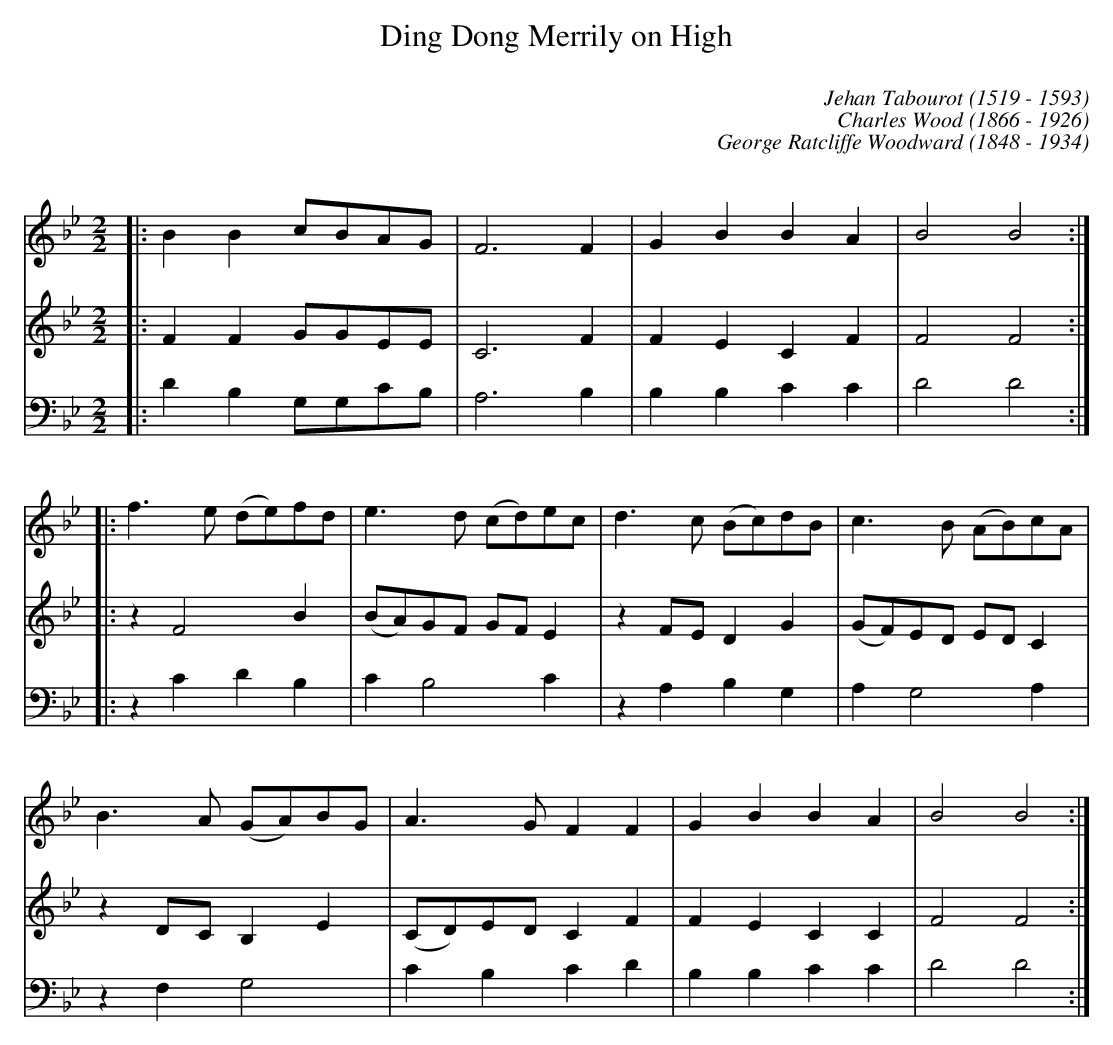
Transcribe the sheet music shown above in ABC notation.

X:1
C:
T:Ding Dong Merrily on High
C:Jehan Tabourot (1519 - 1593)
C:Charles Wood (1866 - 1926)
C:George Ratcliffe Woodward (1848 - 1934)
C:
M:2/2
L:1/8
K:Bbmaj
V:1
|: B2B2 cBAG | F6F2 | G2B2 B2A2 | B4 B4 :|
|: f2>e2 (de)fd | e2>d2 (cd)ec | d2>c2 (Bc)dB | c2>B2 (AB)cA |
B2>A2 (GA)BG | A2>G2 F2F2 | G2B2 B2A2 | B4 B4 :|
V:2
|: F2F2 GGEE | C6F2 | F2E2 C2F2 | F4F4 :|
|: z2F4B2 | (BA)GF GFE2 | z2FE D2G2 | (GF)ED EDC2 |
z2DC B,2E2 | (CD)ED C2F2 | F2E2 C2C2 | F4 F4 :|
V:3
K: soprano
|: D2B,2 G,G,CB, | A,6B,2  | B,2B,2 C2C2 | D4D4 :|
|: z2C2 D2B,2 | C2B,4C2 | z2A,2 B,2G,2 | A,2G,4A,2 |
z2F,2 G,4 | C2B,2 C2D2 | B,2B,2 C2C2 | D4 D4 :|
